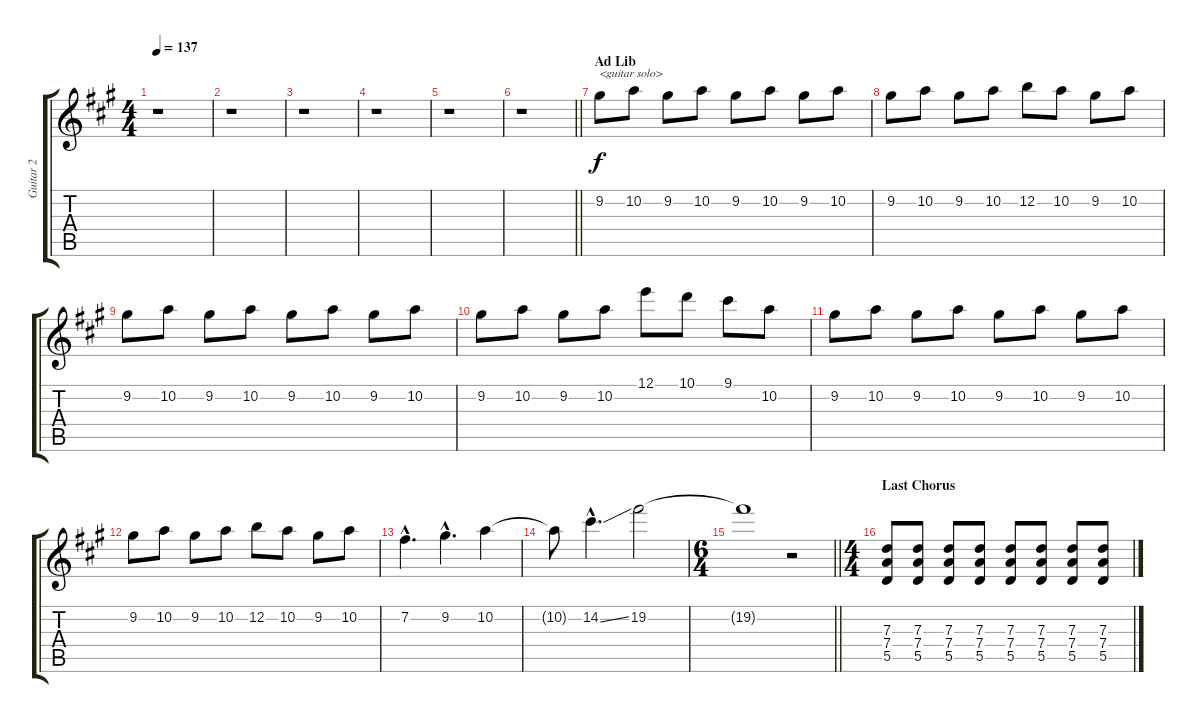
\track ("Guitar 2" "Guitar 2") {instrument electricguitarclean}
\staff {score tabs}
\tuning (E4 B3 G3 D3 A2 E2) {hide}
\ts (4 4)
\tempo 137
\clef g2
\ks a
r.1{dy f} |
r.1 |
r.1 |
r.1 |
r.1 |
\barLineRight lightlight
r.1 |
\section ("" "Ad Lib")
9.2.8{txt "<guitar solo>" volume 16 balance 8 instrument distortionguitar} 10.2.8 9.2.8 10.2.8 9.2.8 10.2.8 9.2.8 10.2.8 |
9.2.8 10.2.8 9.2.8 10.2.8 12.2.8 10.2.8 9.2.8 10.2.8 |
9.2.8 10.2.8 9.2.8 10.2.8 9.2.8 10.2.8 9.2.8 10.2.8 |
9.2.8 10.2.8 9.2.8 10.2.8 12.1.8 10.1.8 9.1.8 10.2.8 |
9.2.8 10.2.8 9.2.8 10.2.8 9.2.8 10.2.8 9.2.8 10.2.8 |
9.2.8 10.2.8 9.2.8 10.2.8 12.2.8 10.2.8 9.2.8 10.2.8 |
7.2{hac}.4{d} 9.2{hac}.4{d} 10.2.4 |
10.2{t}.8 14.2{ss hac}.4{d} 19.2.2 |
\ts (6 4)
\barLineRight lightlight
19.2{t}.1 r.2 |
\ts (4 4)
\section ("" "Last Chorus")
(7.3 7.4 5.5).8{volume 10 balance 0 instrument distortionguitar} (7.3 7.4 5.5).8 (7.3 7.4 5.5).8 (7.3 7.4 5.5).8 (7.3 7.4 5.5).8 (7.3 7.4 5.5).8 (7.3 7.4 5.5).8 (7.3 7.4 5.5).8
